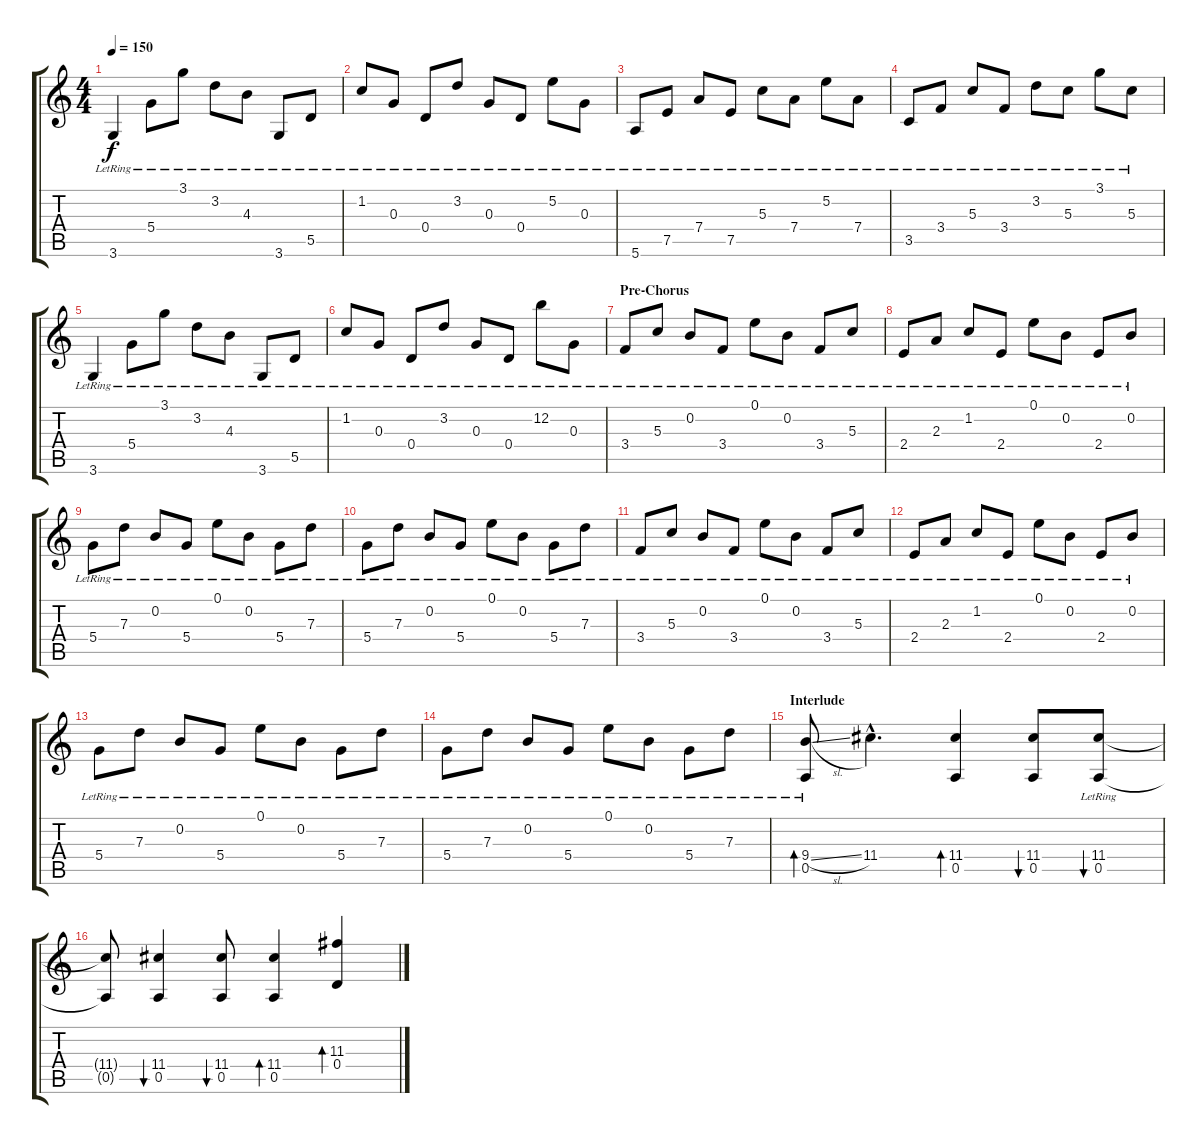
\track "" {instrument acousticguitarsteel}
\staff {score tabs}
\tuning (E4 B3 G3 D3 A2 E2) {hide}
\ts (4 4)
\tempo 150
\clef g2
\ks c
3.6{lr}.4{dy f} 5.4{lr}.8 3.1{lr}.8 3.2{lr}.8 4.3{lr}.8 3.6{lr}.8 5.5{lr}.8 |
1.2{lr}.8 0.3{lr}.8 0.4{lr}.8 3.2{lr}.8 0.3{lr}.8 0.4{lr}.8 5.2{lr}.8 0.3{lr}.8 |
5.6{lr}.8 7.5{lr}.8 7.4{lr}.8 7.5{lr}.8 5.3{lr}.8 7.4{lr}.8 5.2{lr}.8 7.4{lr}.8 |
3.5{lr}.8 3.4{lr}.8 5.3{lr}.8 3.4{lr}.8 3.2{lr}.8 5.3{lr}.8 3.1{lr}.8 5.3{lr}.8 |
3.6{lr}.4 5.4{lr}.8 3.1{lr}.8 3.2{lr}.8 4.3{lr}.8 3.6{lr}.8 5.5{lr}.8 |
1.2{lr}.8 0.3{lr}.8 0.4{lr}.8 3.2{lr}.8 0.3{lr}.8 0.4{lr}.8 12.2{lr}.8 0.3{lr}.8 |
\section ("" "Pre-Chorus")
3.4{lr}.8 5.3{lr}.8 0.2{lr}.8 3.4{lr}.8 0.1{lr}.8 0.2{lr}.8 3.4{lr}.8 5.3{lr}.8 |
2.4{lr}.8 2.3{lr}.8 1.2{lr}.8 2.4{lr}.8 0.1{lr}.8 0.2{lr}.8 2.4{lr}.8 0.2{lr}.8 |
5.4{lr}.8 7.3{lr}.8 0.2{lr}.8 5.4{lr}.8 0.1{lr}.8 0.2{lr}.8 5.4{lr}.8 7.3{lr}.8 |
5.4{lr}.8 7.3{lr}.8 0.2{lr}.8 5.4{lr}.8 0.1{lr}.8 0.2{lr}.8 5.4{lr}.8 7.3{lr}.8 |
3.4{lr}.8 5.3{lr}.8 0.2{lr}.8 3.4{lr}.8 0.1{lr}.8 0.2{lr}.8 3.4{lr}.8 5.3{lr}.8 |
2.4{lr}.8 2.3{lr}.8 1.2{lr}.8 2.4{lr}.8 0.1{lr}.8 0.2{lr}.8 2.4{lr}.8 0.2{lr}.8 |
5.4{lr}.8 7.3{lr}.8 0.2{lr}.8 5.4{lr}.8 0.1{lr}.8 0.2{lr}.8 5.4{lr}.8 7.3{lr}.8 |
5.4{lr}.8 7.3{lr}.8 0.2{lr}.8 5.4{lr}.8 0.1{lr}.8 0.2{lr}.8 5.4{lr}.8 7.3{lr}.8 |
\section ("" "Interlude")
(9.4{sl} 0.5{lr}).8{bd 60} 11.4{hac}.4{d} (11.4 0.5).4{bd 60} (11.4 0.5).8{bu 480} (11.4{lr} 0.5{lr}).8{bu 60} |
(11.4{t} 0.5{t}).8 (11.4 0.5).4{bu 60} (11.4 0.5).8{bu 60} (11.4 0.5).4{bd 60} (11.3 0.4).4{bd 60}
